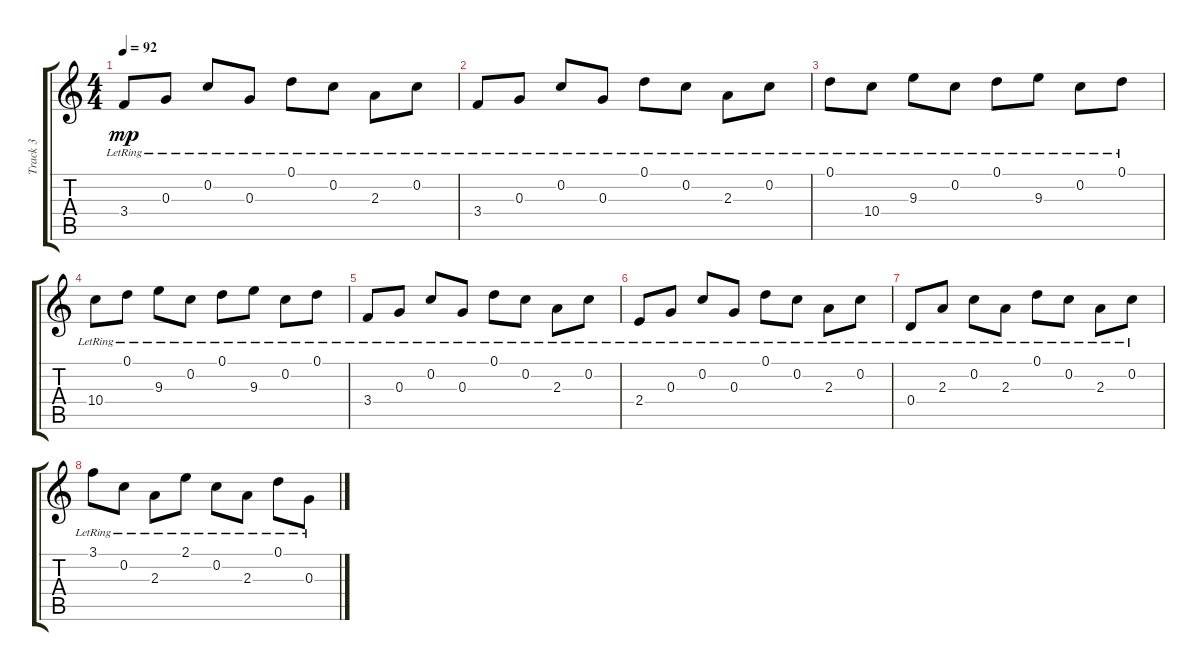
\track ("Track 3" "Track 3") {instrument electricguitarclean}
\staff {score tabs}
\tuning (D4 C4 G3 D3 A2 E2) {hide}
\ts (4 4)
\tempo 92
\clef g2
\ks c
3.4{lr}.8{dy mp} 0.3{lr}.8 0.2{lr}.8 0.3{lr}.8 0.1{lr}.8 0.2{lr}.8 2.3{lr}.8 0.2{lr}.8 |
3.4{lr}.8 0.3{lr}.8 0.2{lr}.8 0.3{lr}.8 0.1{lr}.8 0.2{lr}.8 2.3{lr}.8 0.2{lr}.8 |
0.1{lr}.8 10.4{lr}.8 9.3{lr}.8 0.2{lr}.8 0.1{lr}.8 9.3{lr}.8 0.2{lr}.8 0.1{lr}.8 |
10.4{lr}.8 0.1{lr}.8 9.3{lr}.8 0.2{lr}.8 0.1{lr}.8 9.3{lr}.8 0.2{lr}.8 0.1{lr}.8 |
3.4{lr}.8 0.3{lr}.8 0.2{lr}.8 0.3{lr}.8 0.1{lr}.8 0.2{lr}.8 2.3{lr}.8 0.2{lr}.8 |
2.4{lr}.8 0.3{lr}.8 0.2{lr}.8 0.3{lr}.8 0.1{lr}.8 0.2{lr}.8 2.3{lr}.8 0.2{lr}.8 |
0.4{lr}.8 2.3{lr}.8 0.2{lr}.8 2.3{lr}.8 0.1{lr}.8 0.2{lr}.8 2.3{lr}.8 0.2{lr}.8 |
3.1{lr}.8 0.2{lr}.8 2.3{lr}.8 2.1{lr}.8 0.2{lr}.8 2.3{lr}.8 0.1{lr}.8 0.3{lr}.8
